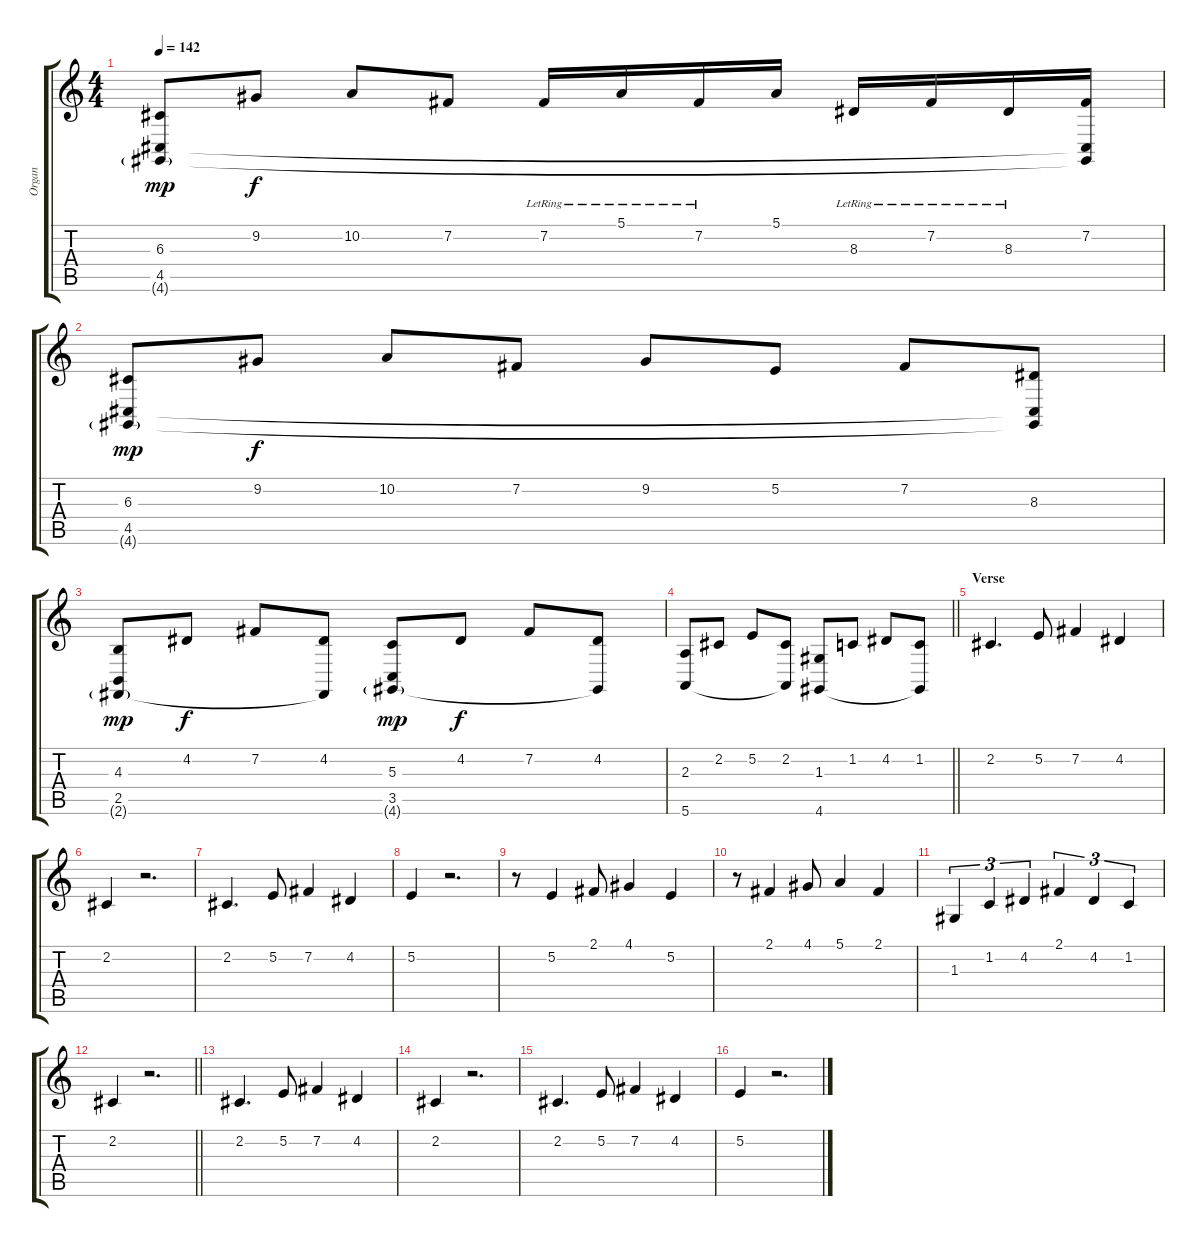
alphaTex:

\track ("Organ" "Organ") {instrument churchorgan}
\staff {score tabs}
\tuning (E4 B3 G3 D3 A2 E2) {hide}
\ts (4 4)
\tempo 142
\clef g2
\ks c
(6.3 4.5 4.6{g}).8{dy mp} 9.2.8{dy f} 10.2.8 7.2.8 7.2{lr}.16 5.1{lr}.16 7.2{lr}.16 5.1.16 8.3{lr}.16 7.2{lr}.16 8.3{lr}.16 (7.2 4.5{t} 4.6{t}).16 |
(6.3 4.5 4.6{g}).8{dy mp} 9.2.8{dy f} 10.2.8 7.2.8 9.2.8 5.2.8 7.2.8 (8.3 4.5{t} 4.6{t}).8 |
(4.3 2.5 2.6{g}).8{dy mp} 4.2.8{dy f} 7.2.8 (4.2 2.6{t}).8 (5.3 3.5 4.6{g}).8{dy mp} 4.2.8{dy f} 7.2.8 (4.2 4.6{t}).8 |
\barLineRight lightlight
(2.3 5.6).8 2.2.8 5.2.8 (2.2 5.6{t}).8 (1.3 4.6).8 1.2.8 4.2.8 (1.2 4.6{t}).8 |
\section ("" "Verse")
2.2.4{d} 5.2.8 7.2.4 4.2.4 |
2.2.4 r.2{d} |
2.2.4{d} 5.2.8 7.2.4 4.2.4 |
5.2.4 r.2{d} |
r.8 5.2.4 2.1.8 4.1.4 5.2.4 |
r.8 2.1.4 4.1.8 5.1.4 2.1.4 |
1.3.4{tu (3 2)} 1.2.4{tu (3 2)} 4.2.4{tu (3 2)} 2.1.4{tu (3 2)} 4.2.4{tu (3 2)} 1.2.4{tu (3 2)} |
\barLineRight lightlight
2.2.4 r.2{d} |
\section ("" "")
2.2.4{d} 5.2.8 7.2.4 4.2.4 |
2.2.4 r.2{d} |
2.2.4{d} 5.2.8 7.2.4 4.2.4 |
5.2.4 r.2{d}
